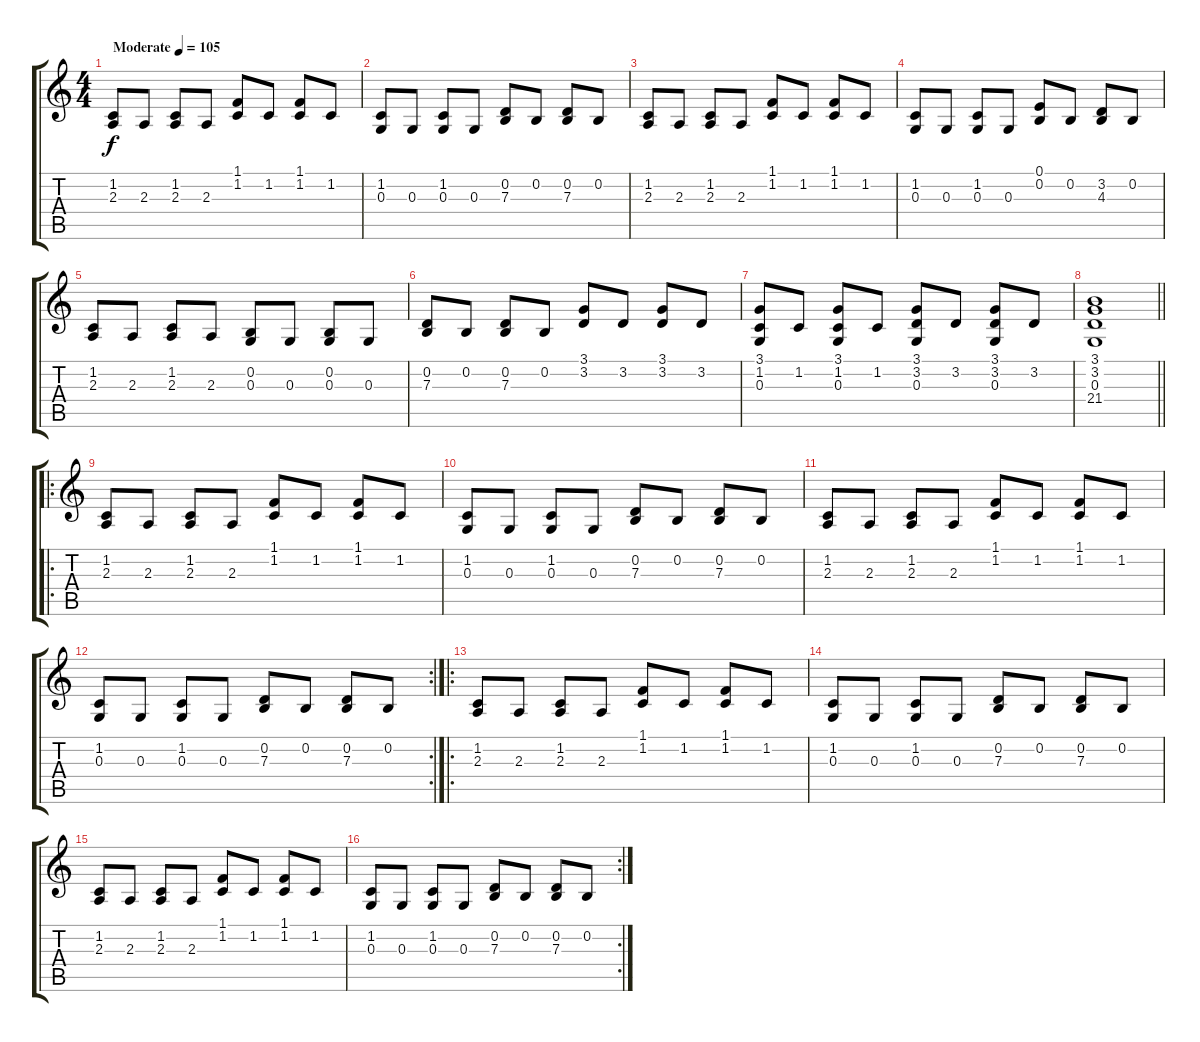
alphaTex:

\track "" {solo instrument violin}
\staff {score tabs}
\tuning (E4 B3 G3 D3 A2 E2) {hide}
\ts (4 4)
\tempo (105 "Moderate")
\clef g2
\ks c
(1.2 2.3).8{dy f instrument violin} 2.3.8 (1.2 2.3).8 2.3.8 (1.1 1.2).8 1.2.8 (1.1 1.2).8 1.2.8 |
(1.2 0.3).8 0.3.8 (1.2 0.3).8 0.3.8 (0.2 7.3).8 0.2.8 (0.2 7.3).8 0.2.8 |
(1.2 2.3).8 2.3.8 (1.2 2.3).8 2.3.8 (1.1 1.2).8 1.2.8 (1.1 1.2).8 1.2.8 |
(1.2 0.3).8 0.3.8 (1.2 0.3).8 0.3.8 (0.1 0.2).8 0.2.8 (3.2 4.3).8 0.2.8 |
(1.2 2.3).8 2.3.8 (1.2 2.3).8 2.3.8 (0.2 0.3).8 0.3.8 (0.2 0.3).8 0.3.8 |
(0.2 7.3).8 0.2.8 (0.2 7.3).8 0.2.8 (3.1 3.2).8 3.2.8 (3.1 3.2).8 3.2.8 |
(3.1 1.2 0.3).8 1.2.8 (3.1 1.2 0.3).8 1.2.8 (3.1 3.2 0.3).8 3.2.8 (3.1 3.2 0.3).8 3.2.8 |
\barLineRight lightlight
(3.1 3.2 0.3 21.4).1 |
\ro
(1.2 2.3).8 2.3.8 (1.2 2.3).8 2.3.8 (1.1 1.2).8 1.2.8 (1.1 1.2).8 1.2.8 |
(1.2 0.3).8 0.3.8 (1.2 0.3).8 0.3.8 (0.2 7.3).8 0.2.8 (0.2 7.3).8 0.2.8 |
(1.2 2.3).8 2.3.8 (1.2 2.3).8 2.3.8 (1.1 1.2).8 1.2.8 (1.1 1.2).8 1.2.8 |
\rc 2
(1.2 0.3).8 0.3.8 (1.2 0.3).8 0.3.8 (0.2 7.3).8 0.2.8 (0.2 7.3).8 0.2.8 |
\ro
(1.2 2.3).8 2.3.8 (1.2 2.3).8 2.3.8 (1.1 1.2).8 1.2.8 (1.1 1.2).8 1.2.8 |
(1.2 0.3).8 0.3.8 (1.2 0.3).8 0.3.8 (0.2 7.3).8 0.2.8 (0.2 7.3).8 0.2.8 |
(1.2 2.3).8 2.3.8 (1.2 2.3).8 2.3.8 (1.1 1.2).8 1.2.8 (1.1 1.2).8 1.2.8 |
\rc 2
(1.2 0.3).8 0.3.8 (1.2 0.3).8 0.3.8 (0.2 7.3).8 0.2.8 (0.2 7.3).8 0.2.8
